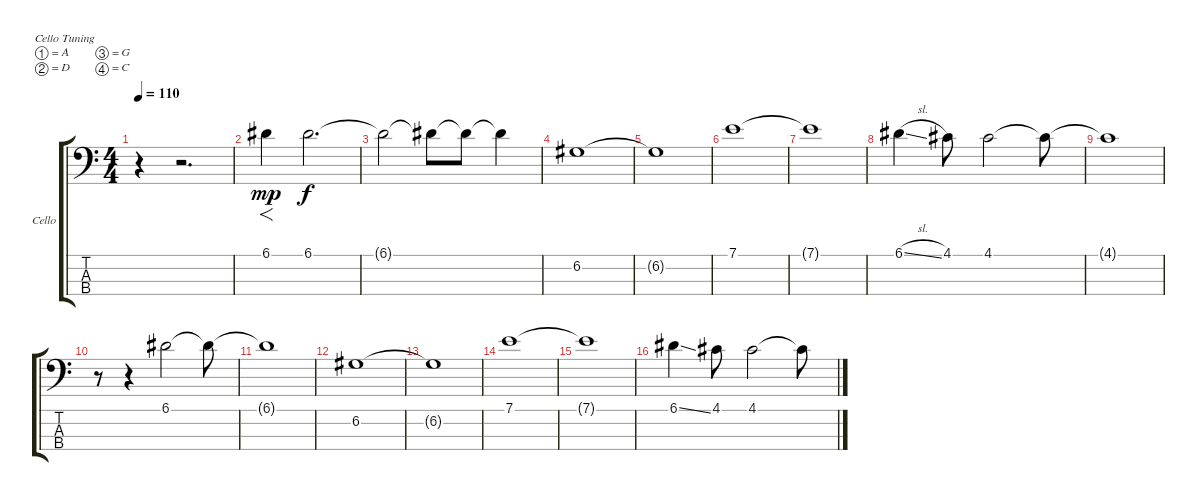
\bracketExtendMode groupsimilarinstruments
\firstSystemTrackNameOrientation horizontal
\otherSystemsTrackNameOrientation horizontal
\track ("Cello" "Cello") {instrument cello}
\staff {score tabs}
\tuning (A3 D3 G2 C2)
\ts (4 4)
\tempo 110
\clef f4
\ks c
r.4{dy f} r.2{d} |
6.1.4{f dy mp} 6.1.2{d dy f} |
6.1{t}.2 6.1{t}.8 6.1{t}.8 6.1{t}.4 |
6.2.1 |
6.2{t}.1 |
7.1.1 |
7.1{t}.1 |
6.1{sl}.4 4.1.8 4.1.2 4.1{t}.8 |
4.1{t}.1 |
r.8 r.4 6.1.2 6.1{t}.8 |
6.1{t}.1 |
6.2.1 |
6.2{t}.1 |
7.1.1 |
7.1{t}.1 |
6.1{ss}.4 4.1.8 4.1.2 4.1{t}.8
